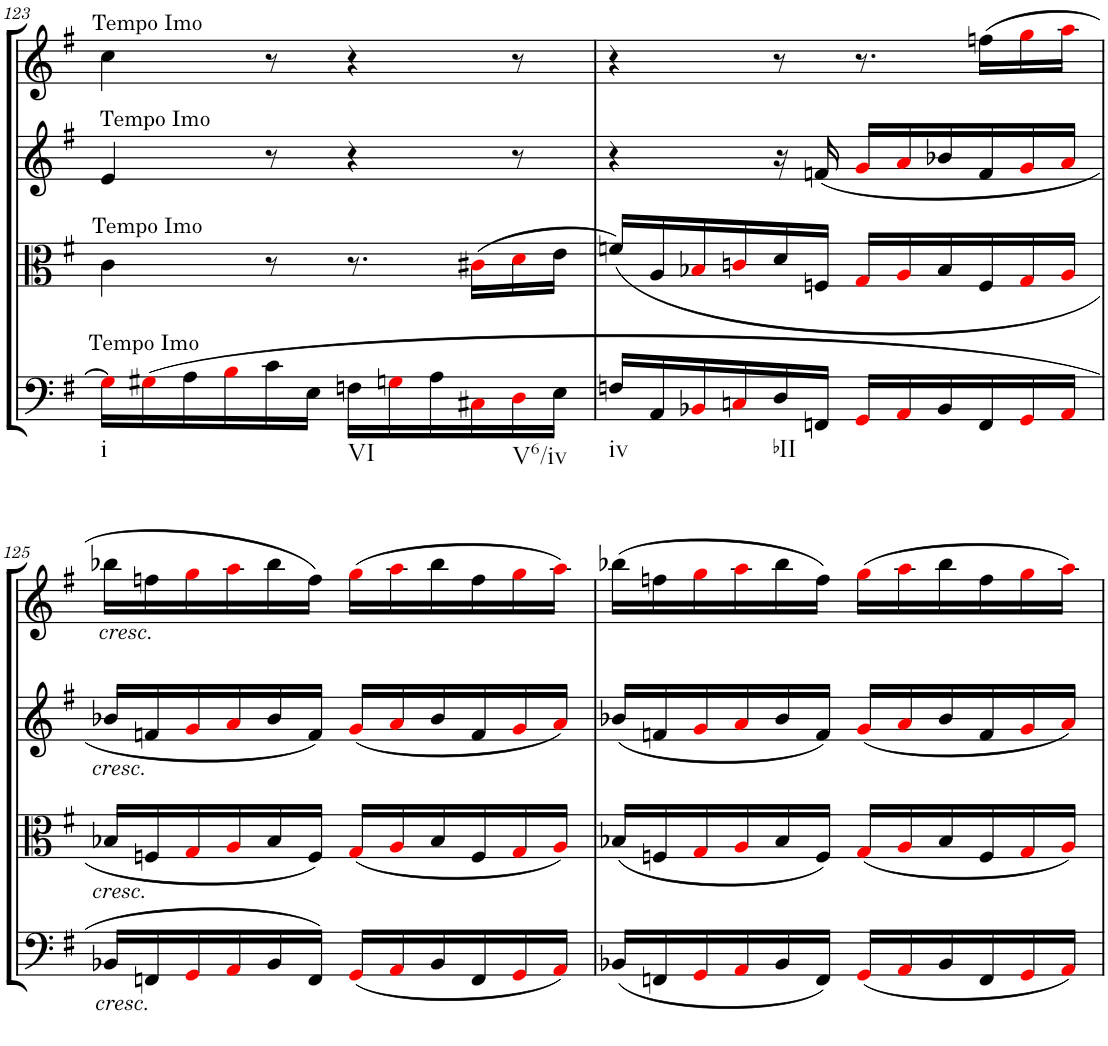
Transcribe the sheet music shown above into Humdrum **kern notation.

**kern	**kern	**kern	**kern
*part4	*part3	*part2	*part1
*staff4	*staff3	*staff2	*staff1
*I"Violoncello.	*I"Viola	*I"Violin II.	*I"Violin I.
*I'Vc	*I'Vla	*I'Vln	*I'Vln
!!LO:PB:g=z
*clefF4	*clefC3	*clefG2	*clefG2
*k[f#]	*k[f#]	*k[f#]	*k[f#]
*M6/8	*M6/8	*M6/8	*M6/8
=123	=123	=123	=123
!	!	!	!LO:TX:a:t=Tempo Imo
!	!	!LO:TX:a:t=Tempo Imo	!
!	!LO:TX:a:t=Tempo Imo	!	!
!LO:TX:a:t=Tempo Imo	!	!	!
!LO:TX:b:t=i	!	!	!
16G#i\LL]	4c\	4e/	4cc\
(16G#Xi\	.	.	.
16A\	.	.	.
16Bi\	.	.	.
16c\	8r	8r	8r
16E\JJ	.	.	.
!LO:TX:b:t=VI	!	!	!
16Fn\LL	8.r	4r	4r
16Gni\	.	.	.
16A\	.	.	.
16C#Xi\	(16c#Xi\LL	.	.
!LO:TX:b:t=V6/iv	!	!	!
16Di\	16di\	8r	8r
16E\JJ	16e\JJ	.	.
=124	=124	=124	=124
!LO:TX:b:t=iv	!	!	!
16Fn/LL	(16fn/LL)	4r	4r
16AA/	16A/	.	.
16BB-Xi/	16B-Xi/	.	.
16Cni/	16cni/	.	.
!LO:TX:b:t=bII	!	!	!
16D/	16d/	16r	8r
16FFn/JJ	16Fn/JJ	(16fn/	.
16GGi/LL	16Gi/LL	16gi/LL	8.r
16AAi/	16Ai/	16ai/	.
16BB-/	16B-/	16b-X/	.
16FF/	16F/	16f/	(16ffn\LL
16GGi/	16Gi/	16gi/	16ggi\
16AAi/JJ	16Ai/JJ	16ai/JJ	16aai\JJ
!!LO:LB:g=z
=125	=125	=125	=125
!	!	!	!LO:TX:b:i:t=cresc.
!	!	!LO:TX:b:i:t=cresc.	!
!	!LO:TX:b:i:t=cresc.	!	!
!LO:TX:b:i:t=cresc.	!	!	!
16BB-X/LL	16B-X/LL	16b-X/LL	16bb-X\LL
16FFn/	16Fn/	16fn/	16ffn\
16GGi/	16Gi/	16gi/	16ggi\
16AAi/	16Ai/	16ai/	16aai\
16BB-/	16B-/	16b-/	16bb-\
16FF/JJ)	16F/JJ)	16f/JJ)	16ff\JJ)
(16GGi/LL	(16Gi/LL	(16gi/LL	(16ggi\LL
16AAi/	16Ai/	16ai/	16aai\
16BB-/	16B-/	16b-/	16bb-\
16FF/	16F/	16f/	16ff\
16GGi/	16Gi/	16gi/	16ggi\
16AAi/JJ)	16Ai/JJ)	16ai/JJ)	16aai\JJ)
=126	=126	=126	=126
(16BB-X/LL	(16B-X/LL	(16b-X/LL	(16bb-X\LL
16FFn/	16Fn/	16fn/	16ffn\
16GGi/	16Gi/	16gi/	16ggi\
16AAi/	16Ai/	16ai/	16aai\
16BB-/	16B-/	16b-/	16bb-\
16FF/JJ)	16F/JJ)	16f/JJ)	16ff\JJ)
(16GGi/LL	(16Gi/LL	(16gi/LL	(16ggi\LL
16AAi/	16Ai/	16ai/	16aai\
16BB-/	16B-/	16b-/	16bb-\
16FF/	16F/	16f/	16ff\
16GGi/	16Gi/	16gi/	16ggi\
16AAi/JJ)	16Ai/JJ)	16ai/JJ)	16aai\JJ)
=	=	=	=
*-	*-	*-	*-
